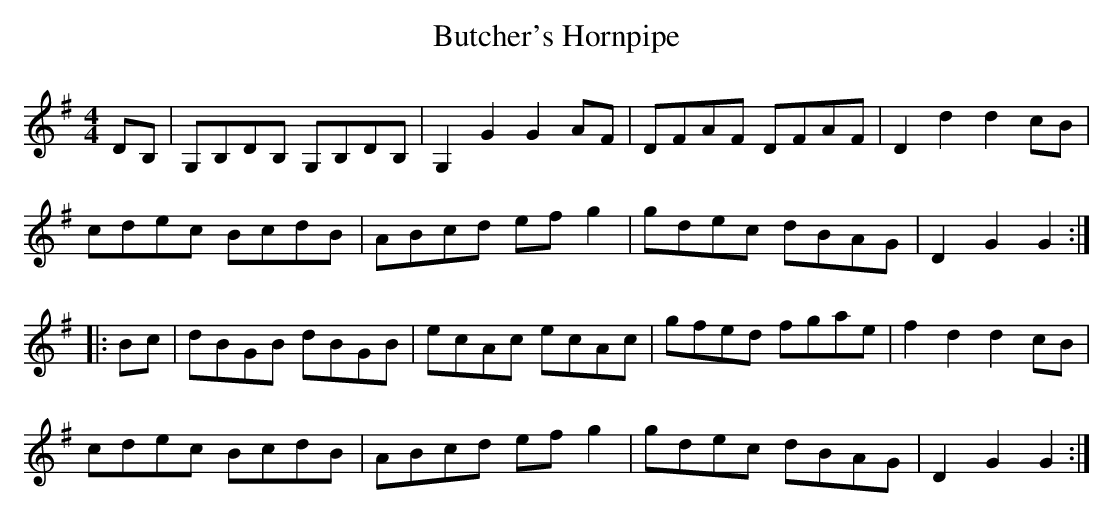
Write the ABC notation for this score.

X:1
T:Butcher's Hornpipe
M:4/4
L:1/8
2007-07-17 20:30:12 UT
K:G
DB,|G,B,DB, G,B,DB,|G,2G2G2AF|DFAF DFAF| D2d2d2cB|
cdec BcdB|ABcd efg2|gdec dBAG|D2G2G2:|
|:Bc|dBGB dBGB|ecAc ecAc|gfed fgae|f2d2d2cB|
cdec BcdB|ABcd efg2|gdec dBAG|D2G2G2:|]
